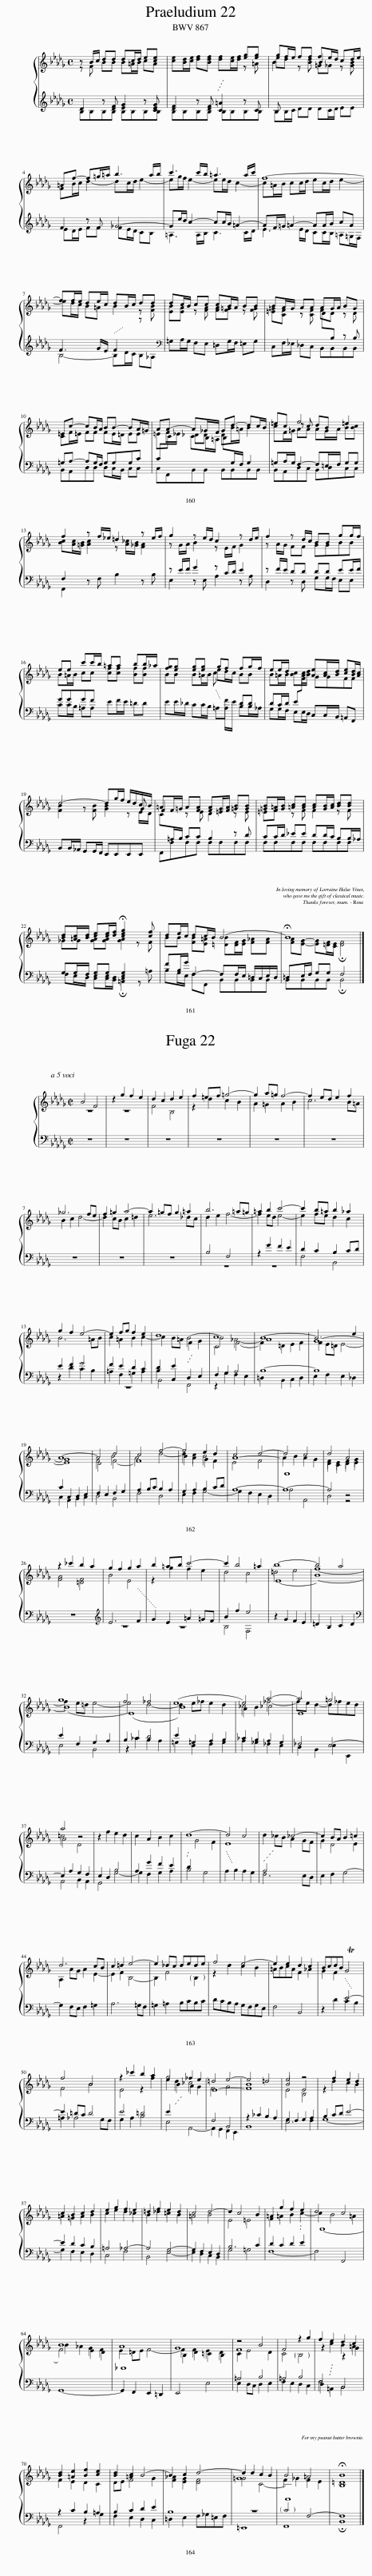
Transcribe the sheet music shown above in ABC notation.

X:1
%%score { ( 1 2 5 6 ) | ( 3 4 7 ) }
L:1/8
M:4/4
I:linebreak $
K:Db
V:1 treble
V:2 treble
V:5 treble
V:6 treble
V:3 treble
V:4 treble
V:7 treble
V:1
 z B/c/ dd dc/d/ e[ce] | [ce][Bd]/[ce]/ [df][Bdf] [df][ce]/[df]/ [eg][eg] | gf/e/ ff fe/d/ cd/e/ |$ =Af- f=g/=a/ b3 a/b/ | c'3 c'/b/ =a3 a/c'/ | %5
 f8- |$ ff/e/ de/c/ dB/c/ dd | dc/B/ cc cB/A/ BB | BA/=G/ AA AG/A/ BG |$ =Ec- cB/A/ BB- BA/=G/ | %10
 AA- A_G/F/ Gd- dc/B/ | =ec f4 =e2 |$ f2 z f/_e/ =d2 z e/f/ | g2 z e/d/ c2 z d/e/ | f2 z d/c/ BB gg/f/ |$ %15
 ee c'c'/b/ =aa bb/_a/ | [fg][eg] [eg][eg] gf fg/f/ | ee/d/ [Bc][=Ac]/[Bd]/ [Ae][Ac]/[Bd]/ [ce][Bd]/[Ac]/ |$ d4- dg/f/ e/d/c/B/ | =AF/=G/ A[FA] [FA][=EG]/[FA]/ [=GB][GB] | %20
 [=GB][F=A]/[GB]/ [=Ac][Ac] [Ac][GB]/[Ac]/ [Bd][Bd] |$ [Bd][=Ac]/[Bd]/ [ce][ce]/[df]/ !fermata![ceg]2 z [cf] | de/c/ dc/B/ B4- | !fermata!B8 |]$[M:4/4] B4 F4 | %25
 z2 g2 f2 e2 | d2 c2 d2 e2 | f2 =ef =g4- | g2 a=g f4- | f2 ed e2 f2 |$ %30
 _g6 fe | f2 =g2 a4- | a2 =gf g2 =a2 | b6 =a=g | =a2 b2 c'4- | %35
 c'2 b=a b2 _a2 |$ g2 f2 e4- | e2 fg f2 e2 | d8 | c8 | %40
 B8- | B6 e2 |$ A8- | A4 d4 | c4 f4- | %45
 f4 e2 d2 | c4 d4- | d4 c4 | d4 A4 |$ z2 _c'2 b2 a2 | %50
 g2 f2 g2 a2 | b2 =ab c'4- | c'2 b4 =a2 | b8- | b4 a4 |$ %55
 g8 | f4 _f4 | e8- | e4 a4- | a4 =g4 |$ %60
 a4 z4 | z2 f2 e2 d2 | c2 A2 B2 c2 | d8- | d4 c4 | %65
 d2 _cB _c4- | c2 BA B2 =c2 |$ d6 cB | c2 =d2 e4- | e2 _dc dede | %70
 f4 e4- | e2 e2 d2 c2 | BcdB TG4 |$ f4 B4 | z2 _c'2 b2 a2 | %75
 g4 _f2 e2 | =d4 e4- | e4 =d4 | e4 z4 | z2 f2 e2 d2 |$ %80
 c2 B2 c2 d2 | e2 g2 f2 e2 | =d2 f2 e2 _d2 | c4 d4- | d2 c4 B2 | %85
 =A2 g2 f2 e2 | d4 c4 |$ B8 | A8 | G8 | %90
 F8 | x8 | f2 e2 d2 c2 |$ [Bd]2 [=Ae]2 [Bf]2 [ce]2 | [Bd]2 [=Ac]2 B4- | %95
 B2 c2 d4- | d2 d2 c2 B2 | B4 =A4 | !fermata!B8 |] %99
V:2
 z F BB B=A/B/ cA | x6 z =A | ed z [Bd] B2 z [GB] |$ FB/c/ d2- dc/d/ e2- | eg/f/ e2- ee/d/ c2- | %5
 c=A/B/ cc/d/ ec/d/ e2- |$ ed/c/ B=A B2 z [FB] | [EB][EA] z [FA] [FA][F=G] z [FG] | [=E=G][CF] z [CF] FD z D |$ CF/=E/ FF FE/=D/ EE | %10
 =EC CB,/=A,/ B,[I:staff +1]G,/F,/ G,2 |[I:staff -1] cF/=G/ AA AG/A/ B[Bc] |$ [Bc][Ac]/[=GB]/ [Ac]2 z [A_c]/[_GB]/ [FA]2 | z G/A/ B2 z E/F/ G2 | z A/G/ FF GGBB |$ %15
 B=A/B/ cc [cf][cf] [Bf][Bf] | BB B=A/B/ c[I:staff +1] F/E/ DD |[I:staff -1] B=A/B/ x2 GGFF |$ [FB]2 z [FB] [GB]2 z E/D/ | F2 z E D2 z =E | %20
 =EF z F F2 z F |$ _GG [G=A][GA] [GA]2 x F | BB [FB][E=A] [=DB][DF]/[EG]/ [F_A][FA] | [FA][EG]- [EG][=DF]/[CE]/ !fermata![DF]4 |]$[M:4/4] z8 | %25
 z8 | F4 B,4 | z2 d2 c2 B2 | A2 =G2 A2 B2 | c6 B=A |$ %30
 B2 c2 d4- | d2 cB c2 =d2 | e6 _dc | d2 e2 f4- | f2 ed e4- | %35
 e2 fe d2 c2 |$ B6 =AB | c2 =A2 B2 c2- | c2 B=A B4- | B4 _A4- | %40
 A8 | G8- |$ G8 | F4 B4 | A4 d4- | %45
 d2 c2 B4 | A8- | A2 B2 A2 G2 | F2 E2 F2 G2 |$ x8 | %50
 B4 E4 | z2 g2 f2 e2 | d4 c4 | =d4 e4 | f8- |$ %55
 f2 e=d e4- | e4 d4- | d2 e_f e2 d2 | _c4 _f4- | fe d2- d_fed |$ %60
 =c4 x4 | x8 | x8 | x8 | x8 | %65
 x4 A2 GF | G2 D4 E2 |$ A,2 AG A2 E2- | E2 F2 B,4- | B,2 F4 B,2 | %70
 z2 d2 c2 B2 | =ABcA F2 _A2 | G2 F2 x4 |$ F4 B4 | E4 z2 f2 | %75
 e2 d2 _c4 | B8- | B8 | E4 B,4 | x2 d2 c2 B2 |$ %80
 =A2 =G2 A2 B2 | c2 e2 d2 _c2 | B2 _d2 =c2 B2 | =A4 B4 | E4 =E4 | %85
 F2 =A2 B2 c2- | c2 B4 =A2 |$ B2 _A2 G2 F2 | E2 =DE F4- | F2 F2 E2 D2 | %90
 C2 E4 D2 | C4 B,4 | z2 c2 B2 =A2 |$ F2 E2 D2 C2 | DE F4 G2 | %95
 [F_A]2 [EG]2 [DF]4 | =G8 | F2 _G2 F2 E2 | =D8 |] %99
V:3
 D2 z [DF] [EG]2 z [CEG] | [DF]2 z [DF] [C=A]2 z C | B, x x2 x4 |$ F2 z F _G4- | Ge/d/ c2- cc/B/ =A2- | %5
 AF/=G/ =A2- AA/B/ cA |$ F3 G/E/ F2 z x |[K:bass] =G,A,/G,/ F,E, =D,G,/F,/ =E,G, | x4 x2 z B, |$ =G,A,- A,G,/F,/ G,G,G,C | %10
 C[I:staff -1]F/_E/ _DD[I:staff +1] x4 | =G,A,/G,/ F,2- F,=E,/F,/ G,G, |$ F,2 x2 x4 | z E/F/ G2 z C/D/ E2 | z F/E/ DD DD EE/F/ |$ %15
 GGGF x4 | EE/_D/ CC/B,/ =A,A, B,B,/_A,/ | DC/D/ E[I:staff -1]F[I:staff +1] x4 |$ B,,B,,/_A,,/ G,,G,,/F,,/ E,,E,,E,,E,, |[I:staff -1] C[I:staff +1]=A,/B,/ CC B,2 z D | %20
 CC/D/ _EE DD/C/ B,B,/_A,/ |$ G,G,/F,/ [E,G,]G, [E,G,]2 z =A, | FB,/G/ F,2- F,F,/E,/ =D,/C,/E,/D,/ | =D,E,/F,/ G,G, F,4 |]$[M:4/4] z8 | %25
 z8 | z8 | z8 | z8 | z8 |$ %30
 z8 | z8 | z8 | B,4 F,4 | z2 G2 F2 E2 | %35
 D2 C2 B,2 CD |$ E2 F2 G4 | F2 E2 D2 C2 | D2 E2[I:staff -1] F2 G2 | C4 F4- | %40
 F2 =D2 E2 F2 |[I:staff +1] E,2 F,2 E,2 _D,2 |$ C2 C,2 D,2 E,2 | F,2 E,2 F,2 G,2 | A,2 B,C B,2 A,2 | %45
 G,2 A,2 B,2 CD | A,8- | A,8- | A,4 z4 |$ z8 | %50
[K:treble] E6 F2 | G2 E2 =A2 =GF | B2 f2 e4 | z2 G2 F2 E2 | =D2 B,2 C2 D2 |$ %55
[K:bass] E2 F,2 G,2 A,2 | B,2 _C2 D4 | E2 =G,2 A,2 B,2 | _C2 B,2 A,2 G,2 | _F,4 E,4- |$ %60
 E,2 A,2 G,2 F,2 | E,2 D,2 B,4 | A,2 G2 F2 E2 | D2[I:staff -1] G4 F2 | E8 | %65
[I:staff +1] A,4 x4 | E,2 F,2 G,4- |$ G,2 F,E, F,2 =G,2 | A,6 =G,F, | =G,2 =A,2 B,CB,C | %70
 DCB,A, G,F,G,E, | F,4 B,,4 | x4 E4- |$ E2 =DC D4 | E4 =D4 | %75
 E2[I:staff -1] B2 A2 G2 |[I:staff +1] F,4 B,,4 | z2 _C2 B,2 A,2 | G,2 F,2 G,2 A,2 | B,2 CD E4- |$ %80
 E2 D2 C2 B,2 | =A,4 _A,4- | A,4 G,4- | G,2 F,2 E,2 D,2 | B,6 C2 | %85
 D2 C2 D2 E2 | x8 |$ G,,8- | G,,2 F,,2 E,,2 =D,,2 | E,,4 E,4 | %90
 =A,4 B,4 | =A,4 B,4 | F,4 B,,4 |$ z2 C2 B,2 =A,2 | B,2 C2 D2 E2 | %95
 B,8 | z8 | C4 F,4- | F,8 |] %99
V:4
 B,B,B,B, B,B,B,B, | B,B,B,B, B,B,B,B, | B,B,/C/ DD DC/D/ EE |$ ED/E/ FF FE/D/ CB, | =A,3 A,/B,/ C3 C/D/ | %5
 E3 E/D/ CC/B,/ =A,=G,/F,/ |$ B,4- B,D/C/ B,_A, |[K:bass] x8 | C,F,/_E,/ _D,C, B,,B,,B,,B,, |$ B,,A,,D,D, D,C,/B,,/ C,C, | %10
 C,F,,B,,B,, B,,B,,B,,B,, | B,,A,,D,C, B,,D,C,C, |$ F,,2 z F, B,2 z B, | E,2 z E, A,2 z A, | D,2 z D, G,G,/F,/ E,E, |$ %15
 CC/B,/ =A,A, EF/E/ =DD | x8 | G,G,/F,/ E,E,/D,/ C,C,/B,,/ =A,,F,, |$ x8 | F,,F,F,F, F,F,F,F, | %20
 F,F,F,F, F,F,F,F, |$ F,E,/D,/ C,[C,E,]/[B,,D,]/ !fermata![=A,,C,]2 x2 | B,G,/E,/ F,F,, B,,B,,B,,B,, | B,,B,,B,,B,, !fermata!B,,4 |]$[M:4/4] x8 | %25
 x8 | x8 | x8 | x8 | x8 |$ %30
 x8 | x8 | x8 | z8 | z8 | %35
 F,4 B,,4 |$ z2 D2 C2 B,2 | =A,2 F,2 =G,2 A,2 | B,2 C,2 D,2 E,2 | F,2 G,2 A,4 | %40
 B,8- | B,8 |$ x8 | x8 | x8 | %45
 x8 | x8 | x8 | x8 |$ x8 | %50
[K:treble] z8 | z8 | B,4 F,4 | x8 | x8 |$ %55
[K:bass] E,4 B,,4 | z2 _C2 B,2 A,2 | =G,2 E,2 F,2 G,2 | A,2 _G,2 _F,2 E,2 | D,2 B,,2 E,2 E,,2 |$ %60
 A,,4 B,,2 A,,2 | G,,4 G,4- | G,2 F,2 G,2 A,2 | B,4 G,4 | A,2 B,2 A,2 G,2 | %65
 F,6 E,D, | x8 |$ x8 | x8 | x8 | %70
 x8 | x8 | z2 D2 C2 B,2 |$ =A,2 _A,4 G,F, | G,2 A,2 B,4 | %75
 E,4 A,,4- | A,,2 G,,2 F,,2 E,,2 | B,,8 | E,6 F,2 | G,8- |$ %80
 G,2 F,2 E,2 D,2 | C,4 F,4 | B,,4 E,4- | E,2 D,2 C,2 B,,2 | G,4 =G,4 | %85
 F,8- | F,4 F,,4 |$ x8 | x8 | x8 | %90
 E,2 D,C, D,2 E,2 | F,2 E,2 D,2 C,2 | D,2 =A,,2 B,,4 |$ F,,4 z2 G,2 | F,2 E,2 D,2 C,2 | %95
 =D,2 E,2 F,_G,=E,F, | =E,,8 | F,,8 | !fermata!B,,8 |] %99
V:5
 x8 | x8 | B2 x2 =G_G x2 |$ x8 | x8 | %5
 x8 |$ x8 | x8 | x4 D[I:staff +1]B, x2 |$ x8 | %10
[I:staff -1] x4 DB/=A/ B2 | x8 |$ x8 | x8 | x8 |$ %15
 x8 | x8 | x8 |$ x8 | x8 | %20
 x8 |$ x8 | x8 | x8 |]$[M:4/4] x8 | %25
 x8 | x8 | x8 | x8 | x8 |$ %30
 x8 | x8 | x8 | x8 | x8 | %35
 x8 |$ x8 | x8 | x8 | x8 | %40
 x8 | F2 E=D E4- |$ E8 | D4 F4- | F8 | %45
 B2 A2 G2 F2 | E4 F4 | E8 | D2 C2 D2 E2 |$ [FA]4 [=DF]4 | %50
 x8 | x8 | x8 | B8- | B8- |$ %55
 B8- | B8- | B8 | A2 B2 _c4 | B8 |$ %60
 A4 D4 | x8 | x8 | x8 | x8 | %65
 x8 | x8 |$ x8 | x8 | x8 | %70
 x8 | x8 | x8 |$ x8 | x8 | %75
 x8 | F4 G4 | F8 | x8 | x8 |$ %80
 x8 | x8 | x8 | x8 | x8 | %85
 x8 | F8- |$ F4 E2 D2 | _C8 | B,2 D2 =C2 B,2 | %90
 x8 | x8 | x4 z2 G2 |$ x8 | x8 | %95
 x8 | =G4 C4- | C8 | B,8 |] %99
V:6
 x8 | x8 | x8 |$ x8 | x8 | %5
 x8 |$ x8 | x8 | x8 |$ x8 | %10
 x8 | x2 z c dB x2 |$ x8 | x8 | x8 |$ %15
 x8 | x4 ed/c/ BB | x8 |$ x7 G | x8 | %20
 x8 |$ x8 | x8 | x8 |]$[M:4/4] x8 | %25
 x8 | x8 | x8 | x8 | x8 |$ %30
 x8 | x8 | x8 | x8 | x8 | %35
 x8 |$ x8 | x8 | x8 | x8 | %40
 x8 | x8 |$ x8 | x8 | x8 | %45
 x8 | x8 | x8 | x8 |$ x8 | %50
 x8 | x8 | x8 | x8 | x8 |$ %55
 x8 | x8 | x8 | x8 | x8 |$ %60
 x8 | x8 | x8 | x8 | x8 | %65
 x8 | x8 |$ x8 | x8 | x8 | %70
 x8 | x8 | x8 |$ x8 | x8 | %75
 x8 | x8 | x8 | B4 E4 | x8 |$ %80
 x8 | x8 | x8 | x8 | x8 | %85
 x8 | x8 |$ x8 | x8 | x8 | %90
 z4 B4 | F4 z2 g2 | x8 |$ x8 | x8 | %95
 x8 | x8 | x8 | x8 |] %99
V:7
 x8 | x8 | x8 |$ x8 | x8 | %5
 x8 |$ x8 |[K:bass] x8 | x8 |$ x8 | %10
 x8 | x8 |$ x8 | x8 | x8 |$ %15
 x8 | x8 | x8 |$ x8 | x8 | %20
 x8 |$ x8 | x8 | x8 |]$[M:4/4] x8 | %25
 x8 | x8 | x8 | x8 | x8 |$ %30
 x8 | x8 | x8 | x8 | x8 | %35
 x8 |$ x8 | x8 | B,,4 F,,4 | z2 G,2 F,2 E,2 | %40
 =D,2 B,,2 C,2 D,2 | x8 |$ C,2 A,,2 B,,2 C,2 | D,4 B,,4 | F,4 D,4 | %45
 E,2 F,2 G,4- | G,2 F,2 E,2 D,2 | A,4 A,,4 | D,4 z4 |$ x8 | %50
[K:treble] x8 | x8 | x8 | x8 | x8 |$ %55
[K:bass] x8 | x8 | x8 | x8 | x8 |$ %60
 x8 | x8 | x8 | x8 | x8 | %65
 x8 | x8 |$ x8 | x8 | x8 | %70
 x8 | x8 | x8 |$ x8 | x8 | %75
 x8 | x8 | x8 | x8 | x8 |$ %80
 x8 | x8 | x8 | x8 | x8 | %85
 x8 | x8 |$ x8 | x8 | x8 | %90
 x8 | x8 | F,4 x4 |$ x8 | x8 | %95
 x8 | x8 | x8 | x8 |] %99
